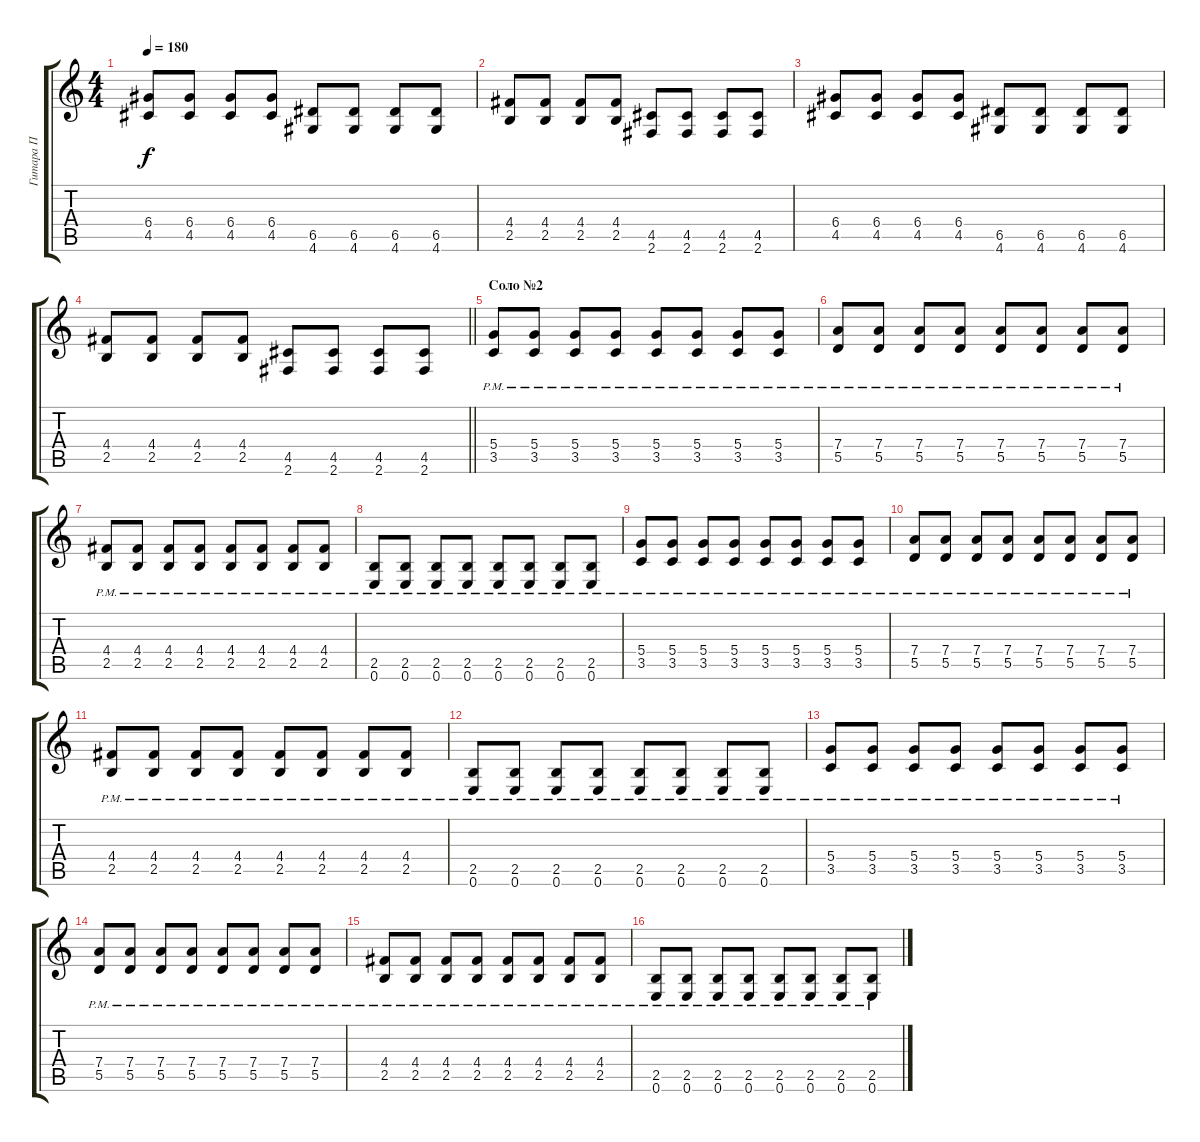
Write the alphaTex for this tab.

\track ("Гитара П" "Гитара П") {instrument overdrivenguitar}
\staff {score tabs}
\tuning (E4 B3 G3 D3 A2 E2) {hide}
\ts (4 4)
\tempo 180
\clef g2
\ks c
(6.4 4.5).8{dy f} (6.4 4.5).8 (6.4 4.5).8 (6.4 4.5).8 (6.5 4.6).8 (6.5 4.6).8 (6.5 4.6).8 (6.5 4.6).8 |
(4.4 2.5).8 (4.4 2.5).8 (4.4 2.5).8 (4.4 2.5).8 (4.5 2.6).8 (4.5 2.6).8 (4.5 2.6).8 (4.5 2.6).8 |
(6.4 4.5).8 (6.4 4.5).8 (6.4 4.5).8 (6.4 4.5).8 (6.5 4.6).8 (6.5 4.6).8 (6.5 4.6).8 (6.5 4.6).8 |
\barLineRight lightlight
(4.4 2.5).8 (4.4 2.5).8 (4.4 2.5).8 (4.4 2.5).8 (4.5 2.6).8 (4.5 2.6).8 (4.5 2.6).8 (4.5 2.6).8 |
\section ("" "Соло №2")
(5.4{pm} 3.5{pm}).8 (5.4{pm} 3.5{pm}).8 (5.4{pm} 3.5{pm}).8 (5.4{pm} 3.5{pm}).8 (5.4{pm} 3.5{pm}).8 (5.4{pm} 3.5{pm}).8 (5.4{pm} 3.5{pm}).8 (5.4{pm} 3.5{pm}).8 |
(7.4{pm} 5.5{pm}).8 (7.4{pm} 5.5{pm}).8 (7.4{pm} 5.5{pm}).8 (7.4{pm} 5.5{pm}).8 (7.4{pm} 5.5{pm}).8 (7.4{pm} 5.5{pm}).8 (7.4{pm} 5.5{pm}).8 (7.4{pm} 5.5{pm}).8 |
(4.4{pm} 2.5{pm}).8 (4.4{pm} 2.5{pm}).8 (4.4{pm} 2.5{pm}).8 (4.4{pm} 2.5{pm}).8 (4.4{pm} 2.5{pm}).8 (4.4{pm} 2.5{pm}).8 (4.4{pm} 2.5{pm}).8 (4.4{pm} 2.5{pm}).8 |
(2.5{pm} 0.6{pm}).8 (2.5{pm} 0.6{pm}).8 (2.5{pm} 0.6{pm}).8 (2.5{pm} 0.6{pm}).8 (2.5{pm} 0.6{pm}).8 (2.5{pm} 0.6{pm}).8 (2.5{pm} 0.6{pm}).8 (2.5{pm} 0.6{pm}).8 |
(5.4{pm} 3.5{pm}).8 (5.4{pm} 3.5{pm}).8 (5.4{pm} 3.5{pm}).8 (5.4{pm} 3.5{pm}).8 (5.4{pm} 3.5{pm}).8 (5.4{pm} 3.5{pm}).8 (5.4{pm} 3.5{pm}).8 (5.4{pm} 3.5{pm}).8 |
(7.4{pm} 5.5{pm}).8 (7.4{pm} 5.5{pm}).8 (7.4{pm} 5.5{pm}).8 (7.4{pm} 5.5{pm}).8 (7.4{pm} 5.5{pm}).8 (7.4{pm} 5.5{pm}).8 (7.4{pm} 5.5{pm}).8 (7.4{pm} 5.5{pm}).8 |
(4.4{pm} 2.5{pm}).8 (4.4{pm} 2.5{pm}).8 (4.4{pm} 2.5{pm}).8 (4.4{pm} 2.5{pm}).8 (4.4{pm} 2.5{pm}).8 (4.4{pm} 2.5{pm}).8 (4.4{pm} 2.5{pm}).8 (4.4{pm} 2.5{pm}).8 |
(2.5{pm} 0.6{pm}).8 (2.5{pm} 0.6{pm}).8 (2.5{pm} 0.6{pm}).8 (2.5{pm} 0.6{pm}).8 (2.5{pm} 0.6{pm}).8 (2.5{pm} 0.6{pm}).8 (2.5{pm} 0.6{pm}).8 (2.5{pm} 0.6{pm}).8 |
(5.4{pm} 3.5{pm}).8 (5.4{pm} 3.5{pm}).8 (5.4{pm} 3.5{pm}).8 (5.4{pm} 3.5{pm}).8 (5.4{pm} 3.5{pm}).8 (5.4{pm} 3.5{pm}).8 (5.4{pm} 3.5{pm}).8 (5.4{pm} 3.5{pm}).8 |
(7.4{pm} 5.5{pm}).8 (7.4{pm} 5.5{pm}).8 (7.4{pm} 5.5{pm}).8 (7.4{pm} 5.5{pm}).8 (7.4{pm} 5.5{pm}).8 (7.4{pm} 5.5{pm}).8 (7.4{pm} 5.5{pm}).8 (7.4{pm} 5.5{pm}).8 |
(4.4{pm} 2.5{pm}).8 (4.4{pm} 2.5{pm}).8 (4.4{pm} 2.5{pm}).8 (4.4{pm} 2.5{pm}).8 (4.4{pm} 2.5{pm}).8 (4.4{pm} 2.5{pm}).8 (4.4{pm} 2.5{pm}).8 (4.4{pm} 2.5{pm}).8 |
(2.5{pm} 0.6{pm}).8 (2.5{pm} 0.6{pm}).8 (2.5{pm} 0.6{pm}).8 (2.5{pm} 0.6{pm}).8 (2.5{pm} 0.6{pm}).8 (2.5{pm} 0.6{pm}).8 (2.5{pm} 0.6{pm}).8 (2.5{pm} 0.6{pm}).8
